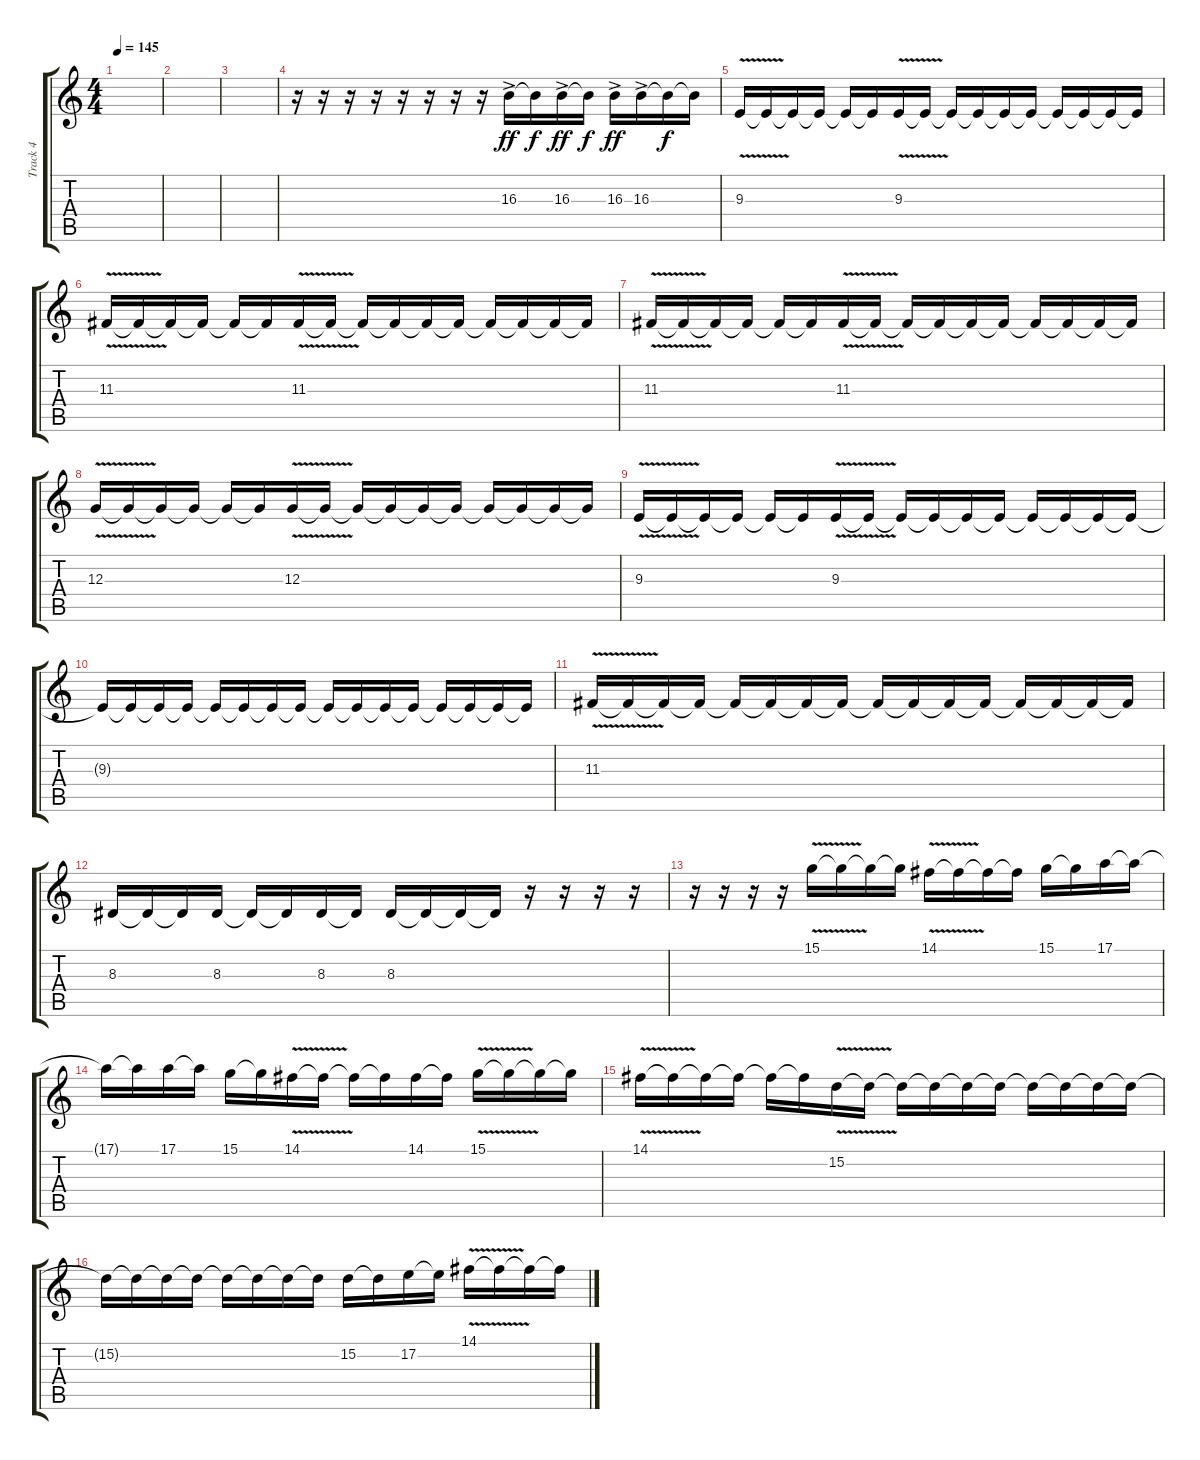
\track ("Track 4" "Track 4") {instrument lead5charang}
\staff {score tabs}
\tuning (E4 B3 G3 D3 A2 E2) {hide}
\ts (4 4)
\tempo 145
\clef g2
\ks c
|
|
|
r.16 r.16 r.16 r.16 r.16 r.16 r.16 r.16 16.3{ac}.16{dy ff} 16.3{t}.16{dy f} 16.3{ac}.16{dy ff} 16.3{t}.16{dy f} 16.3{ac}.16{dy ff} 16.3{ac}.16 16.3{t}.16{dy f} 16.3{t}.16 |
9.3{v}.16 9.3{t}.16 9.3{t}.16 9.3{t}.16 9.3{t}.16 9.3{t}.16 9.3{v}.16 9.3{t}.16 9.3{t}.16 9.3{t}.16 9.3{t}.16 9.3{t}.16 9.3{t}.16 9.3{t}.16 9.3{t}.16 9.3{t}.16 |
11.3{v}.16 11.3{t}.16 11.3{t}.16 11.3{t}.16 11.3{t}.16 11.3{t}.16 11.3{v}.16 11.3{t}.16 11.3{t}.16 11.3{t}.16 11.3{t}.16 11.3{t}.16 11.3{t}.16 11.3{t}.16 11.3{t}.16 11.3{t}.16 |
11.3{v}.16 11.3{t}.16 11.3{t}.16 11.3{t}.16 11.3{t}.16 11.3{t}.16 11.3{v}.16 11.3{t}.16 11.3{t}.16 11.3{t}.16 11.3{t}.16 11.3{t}.16 11.3{t}.16 11.3{t}.16 11.3{t}.16 11.3{t}.16 |
12.3{v}.16 12.3{t}.16 12.3{t}.16 12.3{t}.16 12.3{t}.16 12.3{t}.16 12.3{v}.16 12.3{t}.16 12.3{t}.16 12.3{t}.16 12.3{t}.16 12.3{t}.16 12.3{t}.16 12.3{t}.16 12.3{t}.16 12.3{t}.16 |
9.3{v}.16 9.3{t}.16 9.3{t}.16 9.3{t}.16 9.3{t}.16 9.3{t}.16 9.3{v}.16 9.3{t}.16 9.3{t}.16 9.3{t}.16 9.3{t}.16 9.3{t}.16 9.3{t}.16 9.3{t}.16 9.3{t}.16 9.3{t}.16 |
9.3{t}.16 9.3{t}.16 9.3{t}.16 9.3{t}.16 9.3{t}.16 9.3{t}.16 9.3{t}.16 9.3{t}.16 9.3{t}.16 9.3{t}.16 9.3{t}.16 9.3{t}.16 9.3{t}.16 9.3{t}.16 9.3{t}.16 9.3{t}.16 |
11.3{v}.16 11.3{t}.16 11.3{t}.16 11.3{t}.16 11.3{t}.16 11.3{t}.16 11.3{t}.16 11.3{t}.16 11.3{t}.16 11.3{t}.16 11.3{t}.16 11.3{t}.16 11.3{t}.16 11.3{t}.16 11.3{t}.16 11.3{t}.16 |
8.3.16 8.3{t}.16 8.3{t}.16 8.3.16 8.3{t}.16 8.3{t}.16 8.3.16 8.3{t}.16 8.3.16 8.3{t}.16 8.3{t}.16 8.3{t}.16 r.16 r.16 r.16 r.16 |
r.16 r.16 r.16 r.16 15.1{v}.16 15.1{t}.16 15.1{t}.16 15.1{t}.16 14.1{v}.16 14.1{t}.16 14.1{t}.16 14.1{t}.16 15.1.16 15.1{t}.16 17.1.16 17.1{t}.16 |
17.1{t}.16 17.1{t}.16 17.1.16 17.1{t}.16 15.1.16 15.1{t}.16 14.1{v}.16 14.1{t}.16 14.1{t}.16 14.1{t}.16 14.1.16 14.1{t}.16 15.1{v}.16 15.1{t}.16 15.1{t}.16 15.1{t}.16 |
14.1{v}.16 14.1{t}.16 14.1{t}.16 14.1{t}.16 14.1{t}.16 14.1{t}.16 15.2{v}.16 15.2{t}.16 15.2{t}.16 15.2{t}.16 15.2{t}.16 15.2{t}.16 15.2{t}.16 15.2{t}.16 15.2{t}.16 15.2{t}.16 |
15.2{t}.16 15.2{t}.16 15.2{t}.16 15.2{t}.16 15.2{t}.16 15.2{t}.16 15.2{t}.16 15.2{t}.16 15.2.16 15.2{t}.16 17.2.16 17.2{t}.16 14.1{v}.16 14.1{t}.16 14.1{t}.16 14.1{t}.16
